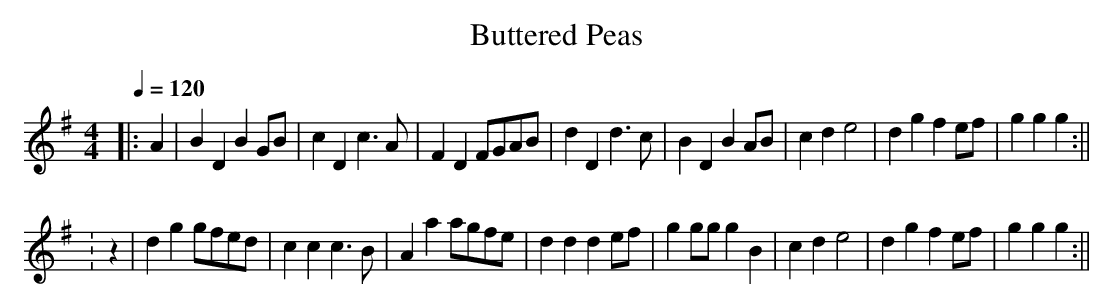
X:1
T:Buttered Peas
M:4/4
L:1/4
Q:120
K:G
|:A|BDBG/B/|cDc>A|FDF/G/A/B/|dDd>c|BDBA/B/|cde2|dgfe/f/|ggg:||!
:z|dgg/f/e/d/|ccc>B|Aaa/g/f/e/|ddde/f/|gg/g/gB|cde2|dgfe/f/|ggg:||
